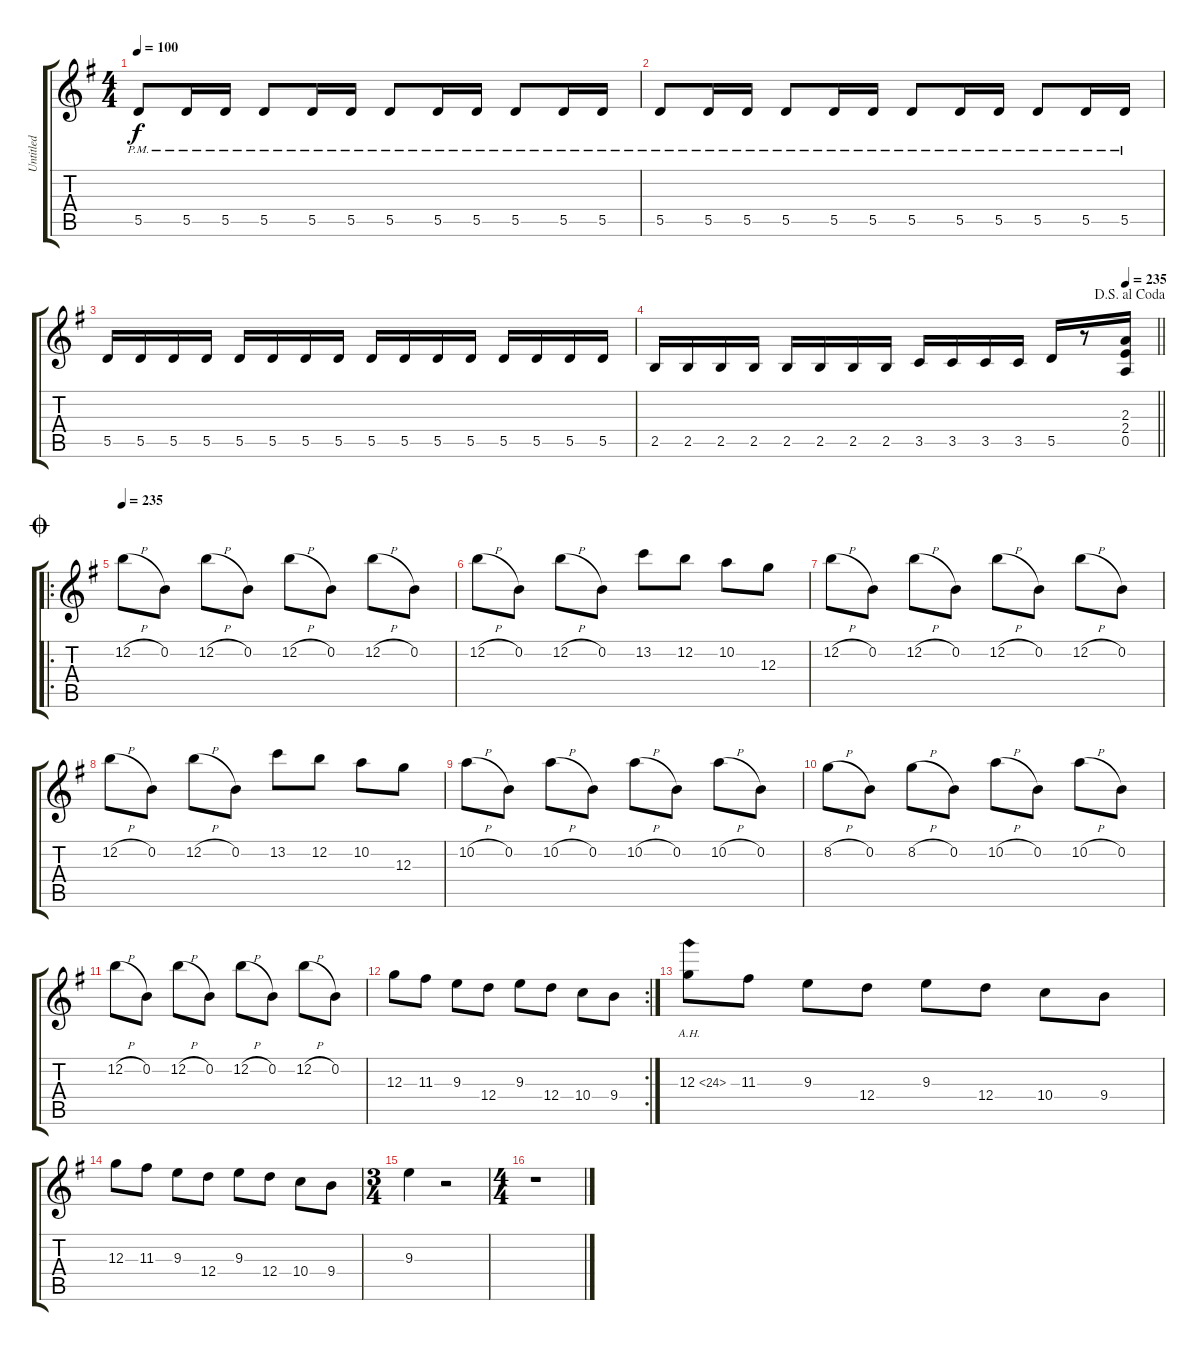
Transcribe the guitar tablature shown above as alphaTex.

\track ("Untitled" "Untitled") {instrument distortionguitar}
\staff {score tabs}
\tuning (E4 B3 G3 D3 A2 E2) {hide}
\ts (4 4)
\tempo 100
\clef g2
\ks g
5.5{pm}.8{dy f} 5.5{pm}.16 5.5{pm}.16 5.5{pm}.8 5.5{pm}.16 5.5{pm}.16 5.5{pm}.8 5.5{pm}.16 5.5{pm}.16 5.5{pm}.8 5.5{pm}.16 5.5{pm}.16 |
5.5{pm}.8 5.5{pm}.16 5.5{pm}.16 5.5{pm}.8 5.5{pm}.16 5.5{pm}.16 5.5{pm}.8 5.5{pm}.16 5.5{pm}.16 5.5{pm}.8 5.5{pm}.16 5.5{pm}.16 |
5.5.16 5.5.16 5.5.16 5.5.16 5.5.16 5.5.16 5.5.16 5.5.16 5.5.16 5.5.16 5.5.16 5.5.16 5.5.16 5.5.16 5.5.16 5.5.16 |
\jump dalsegnoalcoda
\tempo (235 0.9375)
\barLineRight lightlight
2.5.16 2.5.16 2.5.16 2.5.16 2.5.16 2.5.16 2.5.16 2.5.16 3.5.16 3.5.16 3.5.16 3.5.16 5.5.16 r.8 (2.3 2.4 0.5).16 |
\ro
\jump coda
\tempo 235
12.2{h}.8 0.2.8 12.2{h}.8 0.2.8 12.2{h}.8 0.2.8 12.2{h}.8 0.2.8 |
12.2{h}.8 0.2.8 12.2{h}.8 0.2.8 13.2.8 12.2.8 10.2.8 12.3.8 |
12.2{h}.8 0.2.8 12.2{h}.8 0.2.8 12.2{h}.8 0.2.8 12.2{h}.8 0.2.8 |
12.2{h}.8 0.2.8 12.2{h}.8 0.2.8 13.2.8 12.2.8 10.2.8 12.3.8 |
10.2{h}.8 0.2.8 10.2{h}.8 0.2.8 10.2{h}.8 0.2.8 10.2{h}.8 0.2.8 |
8.2{h}.8 0.2.8 8.2{h}.8 0.2.8 10.2{h}.8 0.2.8 10.2{h}.8 0.2.8 |
12.2{h}.8 0.2.8 12.2{h}.8 0.2.8 12.2{h}.8 0.2.8 12.2{h}.8 0.2.8 |
\rc 2
12.3.8 11.3.8 9.3.8 12.4.8 9.3.8 12.4.8 10.4.8 9.4.8 |
12.3{ah 12}.8 11.3.8 9.3.8 12.4.8 9.3.8 12.4.8 10.4.8 9.4.8 |
12.3.8 11.3.8 9.3.8 12.4.8 9.3.8 12.4.8 10.4.8 9.4.8 |
\ts (3 4)
9.3.4 r.2 |
\ts (4 4)
r.1
